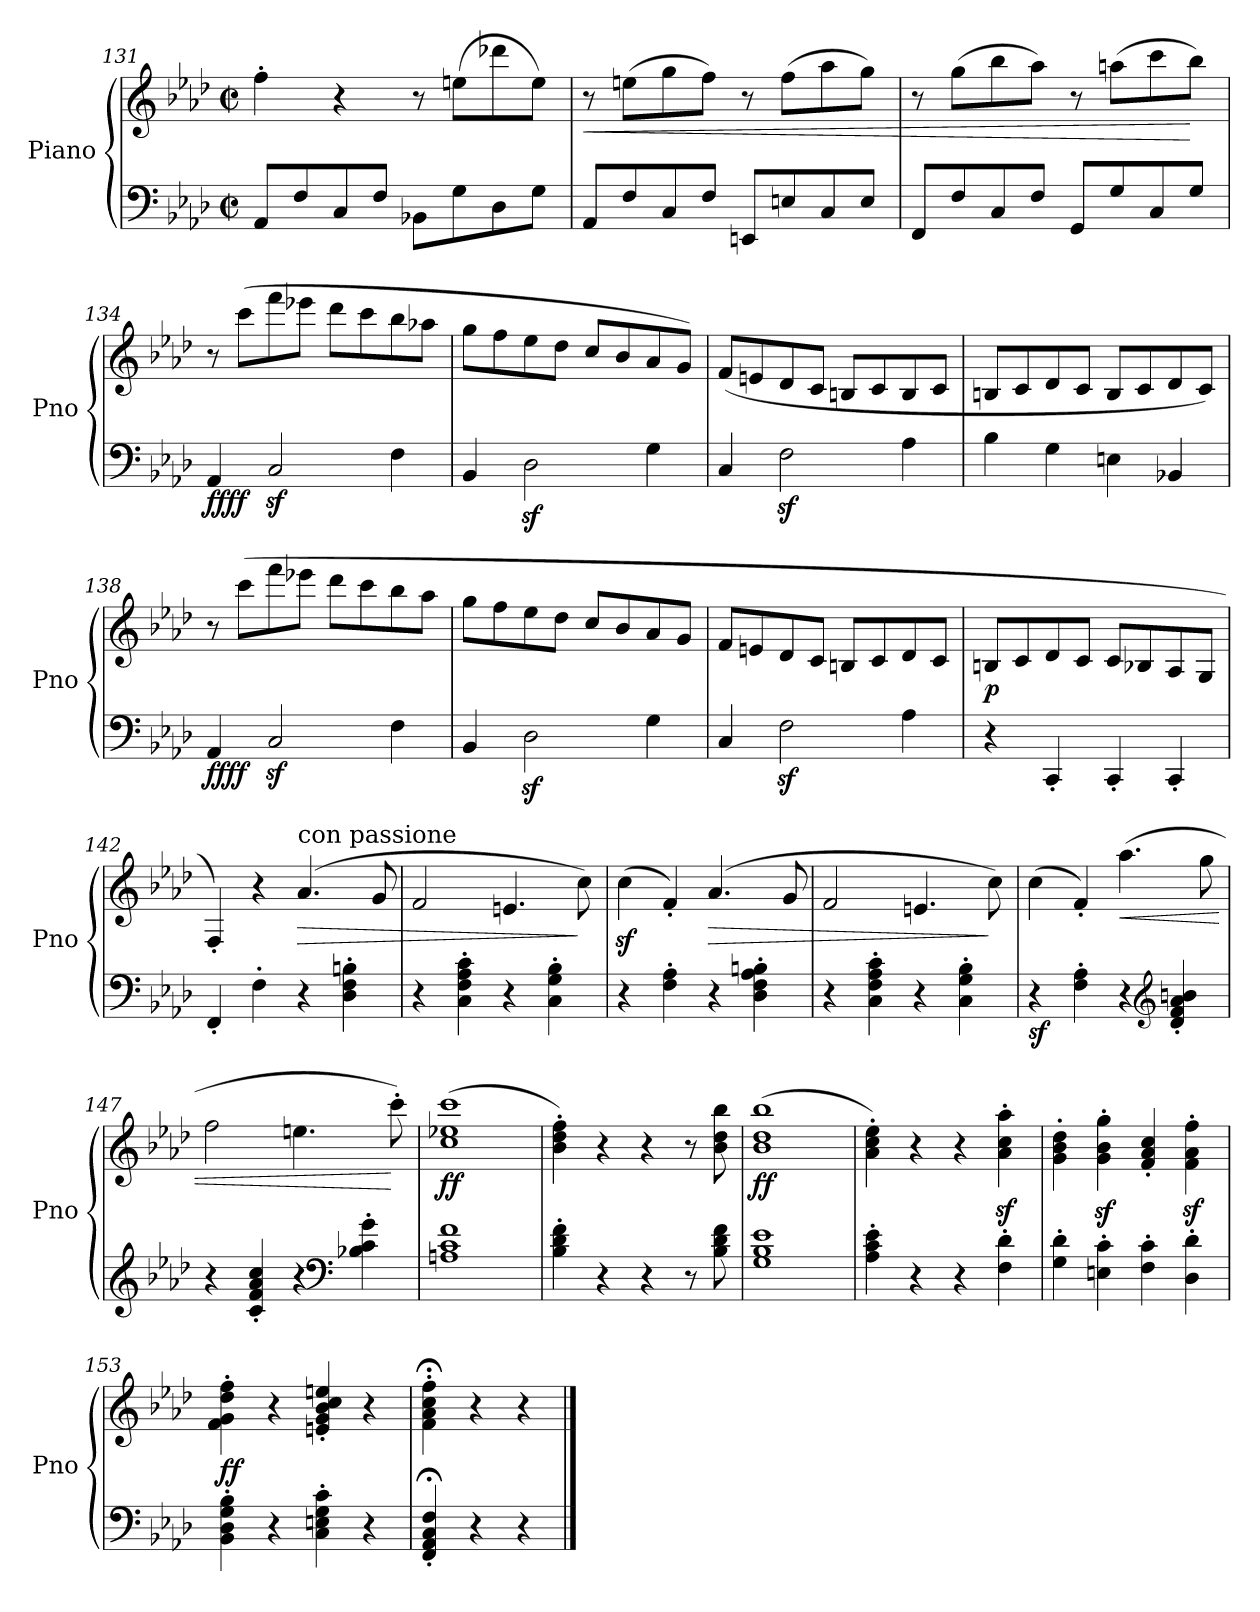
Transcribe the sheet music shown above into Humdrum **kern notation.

**kern	**kern	**dynam
*part1	*part1	*part1
*staff2	*staff1	*staff1/2
*I"Piano	*	*
*I'Pno	*	*
*clefF4	*clefG2	*
*k[b-e-a-d-]	*k[b-e-a-d-]	*
*A-:	*A-:	*
*M2/2	*M2/2	*
*met(c|)	*met(c|)	*
=131	=131	=131
8AA-/L	4ff'\	.
8F/	.	.
8C/	4r	.
8F/J	.	.
8BB-X\L	8r	.
8G\	(>8een\L	.
8D-\	8ddd-X\	.
8G\J	8ee\J)	.
=132	=132	=132
!	!	!LO:HP:b
8AA-/L	8r	<
8F/	(>8een\L	.
8C/	8gg\	.
8F/J	8ff\J)	.
8EEn/L	8r	.
8En/	(>8ff\L	.
8C/	8aa-\	.
8E/J	8gg\J)	.
=133	=133	=133
8FF/L	8r	.
8F/	(>8gg\L	.
8C/	8bb-\	.
8F/J	8aa-\J)	.
8GG/L	8r	.
8G/	(>8aan\L	.
8C/	8ccc\	.
8G/J	8bb-\J)	[
!!LO:PB:g=z
=134	=134	=134
!	!	!LO:DY:b=2
!	!	!LO:DY:n=1:b
4AA-/	8r	ff ff
.	(>8ccc\L	.
2Cz</	8fff\	.
.	8eee-X\J	.
.	8ddd-\L	.
.	8ccc\	.
4F\	8bb-\	.
.	8aa-X\J	.
=135	=135	=135
4BB-/	8gg\L	.
.	8ff\	.
2D-z<\	8ee-\	.
.	8dd-\J	.
.	8cc/L	.
.	8b-/	.
4G\	8a-/	.
.	8g/J)	.
=136	=136	=136
4C/	(>8f/L	.
.	8en/	.
2Fz<\	8d-/	.
.	8c/J	.
.	8Bn/L	.
.	8c/	.
4A-\	8B/	.
.	8c/J	.
=137	=137	=137
!	!	!LO:DY:b=2
!	!	!LO:DY:n=1:b
4B-\	8Bn/L	mp pp
.	8c/	.
4G\	8d-/	.
.	8c/J	.
4En\	8B/L	.
.	8c/	.
4BB-X/	8d-/	.
.	8c/J)	.
!!LO:LB:g=z
=138	=138	=138
!	!	!LO:DY:b=2
!	!	!LO:DY:n=1:b
4AA-/	8r	ff ff
.	(>8ccc\L	.
2Cz</	8fff\	.
.	8eee-X\J	.
.	8ddd-\L	.
.	8ccc\	.
4F\	8bb-\	.
.	8aa-\J	.
=139	=139	=139
4BB-/	8gg\L	.
.	8ff\	.
2D-z<\	8ee-\	.
.	8dd-\J	.
.	8cc/L	.
.	8b-/	.
4G\	8a-/	.
.	8g/J	.
=140	=140	=140
4C/	8f/L	.
.	8en/	.
2Fz<\	8d-/	.
.	8c/J	.
.	8Bn/L	.
.	8c/	.
4A-\	8d-/	.
.	8c/J	.
=141	=141	=141
!	!	!LO:DY:b
4r	8Bn/L	p
.	8c/	.
4CC'/	8d-/	.
.	8c/J	.
4CC'/	8c/L	.
.	8B-X/	.
4CC'/	8A-/	.
.	8G/J	.
=142	=142	=142
4FF'/	4F'/)	.
4F'\	4r	.
!	!LO:TX:a:t=con passione	!
!	!	!LO:HP:b
4r	(>4.a-/	>
4D-\' 4F\' 4Bn\'	.	.
.	8g/	.
!!LO:LB:g=z
=143	=143	=143
4r	2f/	.
4C\' 4F\' 4A-\' 4c\'	.	.
4r	4.en/	.
4C\' 4G\' 4B-\'	.	.
.	8cc\)	]
=144	=144	=144
4r	(>4ccz<\	.
4F\' 4A-\'	4f'/)	.
!	!	!LO:HP:b
4r	(>4.a-/	>
4D-\' 4F\' 4A-\' 4Bn\'	.	.
.	8g/	.
=145	=145	=145
4r	2f/	.
4C\' 4F\' 4A-\' 4c\'	.	.
4r	4.en/	.
4C\' 4G\' 4B-\'	.	.
.	8cc\)	]
=146	=146	=146
!	!	!LO:DY:b=2
4r	(>4cc\	sf
4F\' 4A-\'	4f'/)	.
!	!	!LO:HP:b
4r	(>4.aa-\	<
*clefG2	*	*
4d-/' 4f/' 4a-/' 4bn/'	.	.
.	8gg\	.
=147	=147	=147
4r	2ff\	.
4c/' 4f/' 4a-/' 4cc/'	.	.
4r	4.een\	.
*clefF4	*	*
4B-X\' 4c\' 4g\'	.	.
.	8ccc'\)	[
=148	=148	=148
!	!	!LO:DY:b
1An 1c 1f	(>1cc 1ee-X 1ccc	ff
=149	=149	=149
4B-\' 4d-\' 4f\'	4b-\' 4dd-\' 4ff\')	.
4r	4r	.
4r	4r	.
8r	8r	.
8B-\ 8d-\ 8f\	8b-\ 8dd-\ 8bb-\	.
=150	=150	=150
!	!	!LO:DY:b
1G 1B- 1e-	(>1b- 1dd- 1bb-	ff
=151	=151	=151
4A-\' 4c\' 4e-\'	4a-\' 4cc\' 4ee-\')	.
4r	4r	.
4r	4r	.
4F\' 4d-\'	4a-\z<' 4cc\z<' 4aa-\z<'	.
!!LO:LB:g=z
=152	=152	=152
4G\' 4d-\'	4g\' 4b-\' 4dd-\'	.
4En\' 4c\'	4g\z<' 4b-\z<' 4gg\z<'	.
4F\' 4c\'	4f/' 4a-/' 4cc/'	.
4D-\' 4d-\'	4f\z<' 4a-\z<' 4ff\z<'	.
=153	=153	=153
!	!	!LO:DY:b
4BB-\' 4D-\' 4G\' 4B-\'	4f\' 4g\' 4dd-\' 4ff\'	ff
4r	4r	.
4C\' 4En\' 4G\' 4c\'	4en/' 4g/' 4b-/' 4cc/' 4een/'	.
4r	4r	.
=154	=154	=154
4FF/;<' 4AA-/;<' 4C/;<' 4F/;<'	4f\;<' 4a-\;<' 4cc\;<' 4ff\;<'	.
4r	4r	.
4r	4r	.
==	==	==
*-	*-	*-
